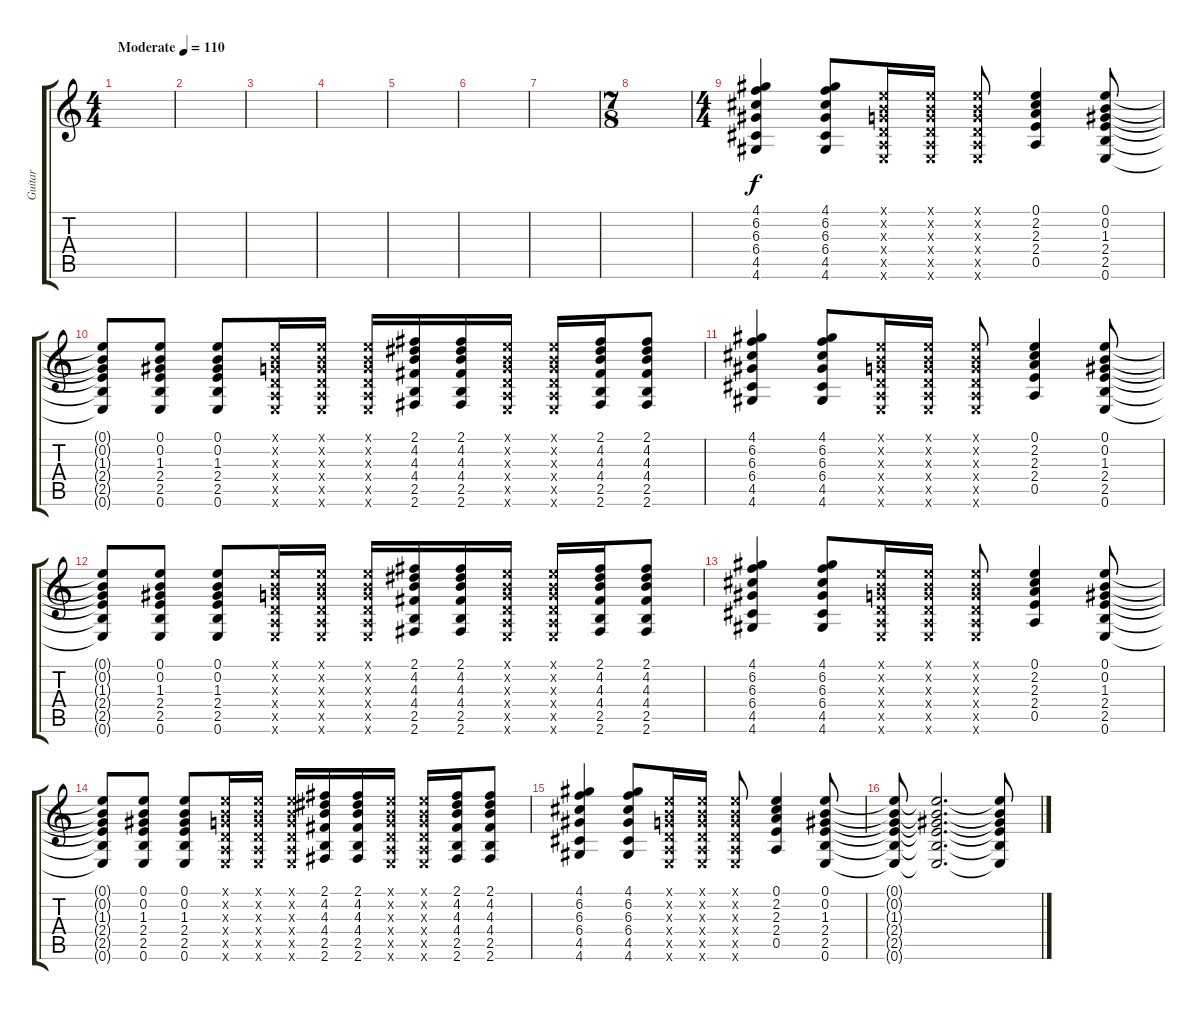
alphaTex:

\track ("Guitar" "Guitar") {instrument distortionguitar}
\staff {score tabs}
\tuning (E4 B3 G3 D3 A2 E2) {hide}
\ts (4 4)
\tempo (110 "Moderate")
\clef g2
\ks c
|
|
|
|
|
|
|
\ts (7 8)
|
\ts (4 4)
(4.1 6.2 6.3 6.4 4.5 4.6).4 (4.1 6.2 6.3 6.4 4.5 4.6).8 (0.1{x} 0.2{x} 0.3{x} 0.4{x} 0.5{x} 0.6{x}).16 (0.1{x} 0.2{x} 0.3{x} 0.4{x} 0.5{x} 0.6{x}).16 (0.1{x} 0.2{x} 0.3{x} 0.4{x} 0.5{x} 0.6{x}).8 (0.1 2.2 2.3 2.4 0.5).4 (0.1 0.2 1.3 2.4 2.5 0.6).8 |
(0.1{t} 0.2{t} 1.3{t} 2.4{t} 2.5{t} 0.6{t}).8 (0.1 0.2 1.3 2.4 2.5 0.6).8 (0.1 0.2 1.3 2.4 2.5 0.6).8 (0.1{x} 0.2{x} 0.3{x} 0.4{x} 0.5{x} 0.6{x}).16 (0.1{x} 0.2{x} 0.3{x} 0.4{x} 0.5{x} 0.6{x}).16 (0.1{x} 0.2{x} 0.3{x} 0.4{x} 0.5{x} 0.6{x}).16 (2.1 4.2 4.3 4.4 2.5 2.6).16 (2.1 4.2 4.3 4.4 2.5 2.6).16 (0.1{x} 0.2{x} 0.3{x} 0.4{x} 0.5{x} 0.6{x}).16 (0.1{x} 0.2{x} 0.3{x} 0.4{x} 0.5{x} 0.6{x}).16 (2.1 4.2 4.3 4.4 2.5 2.6).16 (2.1 4.2 4.3 4.4 2.5 2.6).8 |
(4.1 6.2 6.3 6.4 4.5 4.6).4 (4.1 6.2 6.3 6.4 4.5 4.6).8 (0.1{x} 0.2{x} 0.3{x} 0.4{x} 0.5{x} 0.6{x}).16 (0.1{x} 0.2{x} 0.3{x} 0.4{x} 0.5{x} 0.6{x}).16 (0.1{x} 0.2{x} 0.3{x} 0.4{x} 0.5{x} 0.6{x}).8 (0.1 2.2 2.3 2.4 0.5).4 (0.1 0.2 1.3 2.4 2.5 0.6).8 |
(0.1{t} 0.2{t} 1.3{t} 2.4{t} 2.5{t} 0.6{t}).8 (0.1 0.2 1.3 2.4 2.5 0.6).8 (0.1 0.2 1.3 2.4 2.5 0.6).8 (0.1{x} 0.2{x} 0.3{x} 0.4{x} 0.5{x} 0.6{x}).16 (0.1{x} 0.2{x} 0.3{x} 0.4{x} 0.5{x} 0.6{x}).16 (0.1{x} 0.2{x} 0.3{x} 0.4{x} 0.5{x} 0.6{x}).16 (2.1 4.2 4.3 4.4 2.5 2.6).16 (2.1 4.2 4.3 4.4 2.5 2.6).16 (0.1{x} 0.2{x} 0.3{x} 0.4{x} 0.5{x} 0.6{x}).16 (0.1{x} 0.2{x} 0.3{x} 0.4{x} 0.5{x} 0.6{x}).16 (2.1 4.2 4.3 4.4 2.5 2.6).16 (2.1 4.2 4.3 4.4 2.5 2.6).8 |
(4.1 6.2 6.3 6.4 4.5 4.6).4 (4.1 6.2 6.3 6.4 4.5 4.6).8 (0.1{x} 0.2{x} 0.3{x} 0.4{x} 0.5{x} 0.6{x}).16 (0.1{x} 0.2{x} 0.3{x} 0.4{x} 0.5{x} 0.6{x}).16 (0.1{x} 0.2{x} 0.3{x} 0.4{x} 0.5{x} 0.6{x}).8 (0.1 2.2 2.3 2.4 0.5).4 (0.1 0.2 1.3 2.4 2.5 0.6).8 |
(0.1{t} 0.2{t} 1.3{t} 2.4{t} 2.5{t} 0.6{t}).8 (0.1 0.2 1.3 2.4 2.5 0.6).8 (0.1 0.2 1.3 2.4 2.5 0.6).8 (0.1{x} 0.2{x} 0.3{x} 0.4{x} 0.5{x} 0.6{x}).16 (0.1{x} 0.2{x} 0.3{x} 0.4{x} 0.5{x} 0.6{x}).16 (0.1{x} 0.2{x} 0.3{x} 0.4{x} 0.5{x} 0.6{x}).16 (2.1 4.2 4.3 4.4 2.5 2.6).16 (2.1 4.2 4.3 4.4 2.5 2.6).16 (0.1{x} 0.2{x} 0.3{x} 0.4{x} 0.5{x} 0.6{x}).16 (0.1{x} 0.2{x} 0.3{x} 0.4{x} 0.5{x} 0.6{x}).16 (2.1 4.2 4.3 4.4 2.5 2.6).16 (2.1 4.2 4.3 4.4 2.5 2.6).8 |
(4.1 6.2 6.3 6.4 4.5 4.6).4 (4.1 6.2 6.3 6.4 4.5 4.6).8 (0.1{x} 0.2{x} 0.3{x} 0.4{x} 0.5{x} 0.6{x}).16 (0.1{x} 0.2{x} 0.3{x} 0.4{x} 0.5{x} 0.6{x}).16 (0.1{x} 0.2{x} 0.3{x} 0.4{x} 0.5{x} 0.6{x}).8 (0.1 2.2 2.3 2.4 0.5).4 (0.1 0.2 1.3 2.4 2.5 0.6).8 |
(0.1{t} 0.2{t} 1.3{t} 2.4{t} 2.5{t} 0.6{t}).8 (0.1{t} 0.2{t} 1.3{t} 2.4{t} 2.5{t} 0.6{t}).2{d} (0.1{t} 0.2{t} 1.3{t} 2.4{t} 2.5{t} 0.6{t}).8
